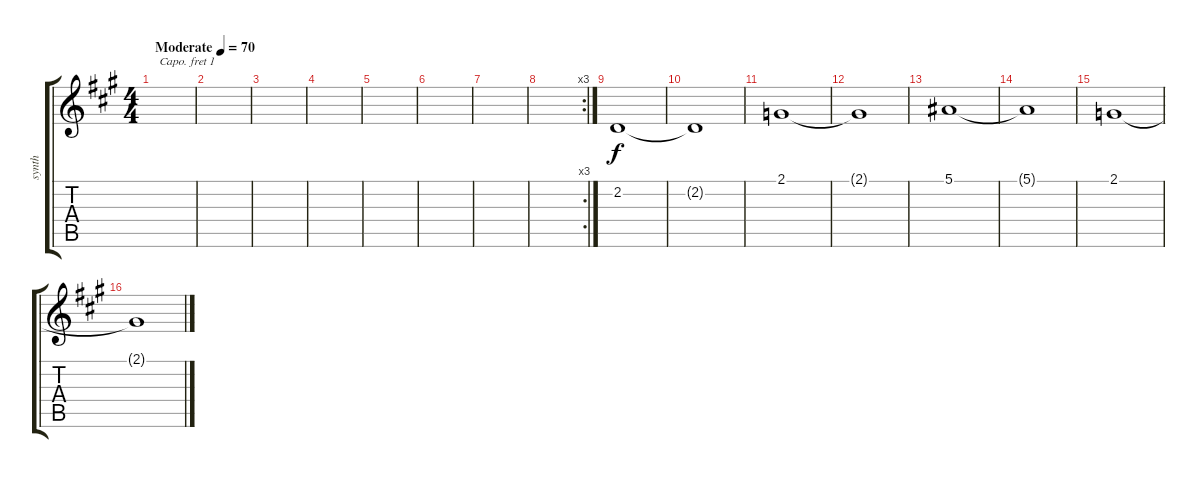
\track ("synth" "synth") {instrument synthstrings2}
\staff {score tabs}
\capo 1
\tuning (E4 B3 G3 D3 A2 E2) {hide}
\ts (4 4)
\tempo (70 "Moderate")
\clef g2
\ks f#minor
|
|
|
|
|
|
|
\rc 3
|
2.2.1 |
2.2{t}.1 |
2.1.1 |
2.1{t}.1 |
5.1.1 |
5.1{t}.1 |
2.1.1 |
2.1{t}.1
